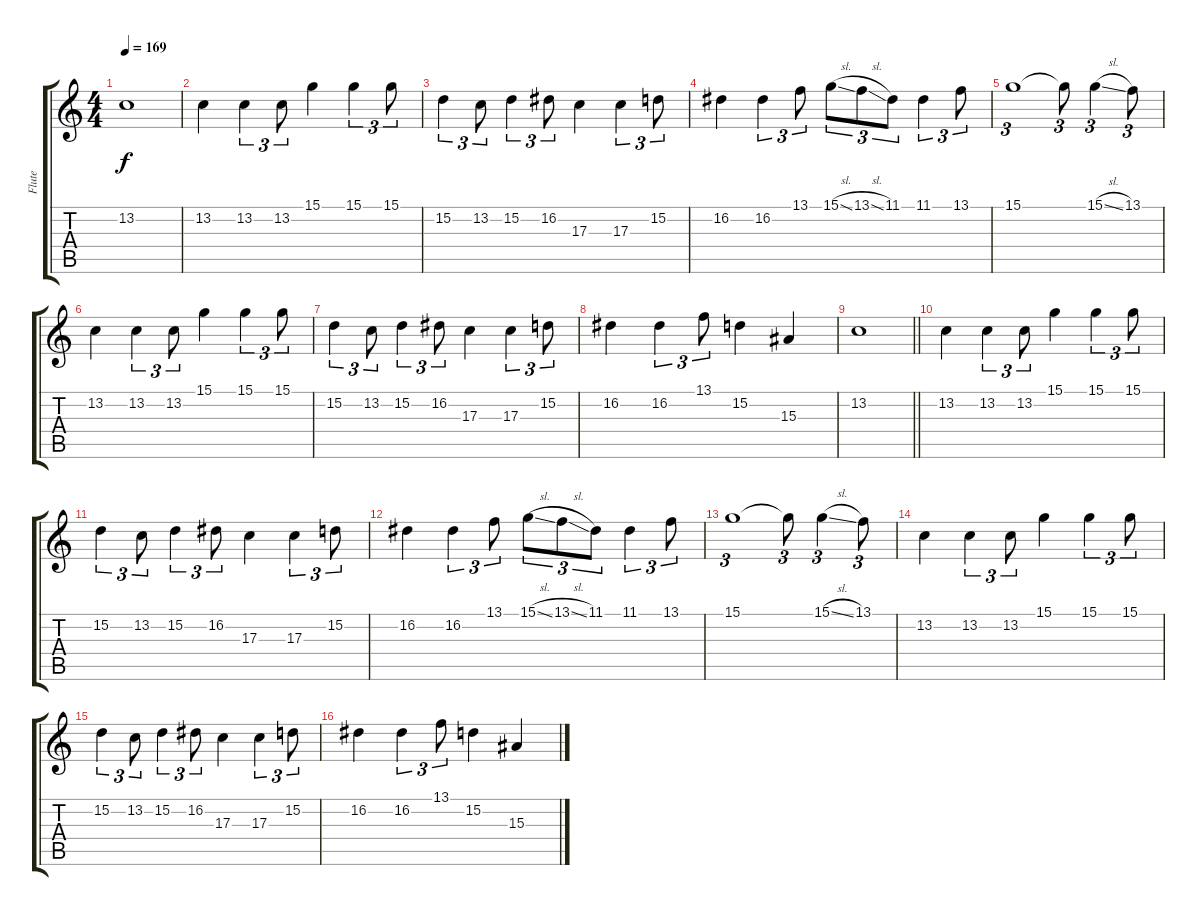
\track ("Flute" "Flute") {instrument flute}
\staff {score tabs}
\tuning (E4 B3 G3 D3 A2 E2) {hide}
\ts (4 4)
\tempo 169
\clef g2
\ks c
13.2.1{dy f} |
13.2.4 13.2.4{tu (3 2)} 13.2.8{tu (3 2)} 15.1.4 15.1.4{tu (3 2)} 15.1.8{tu (3 2)} |
15.2.4{tu (3 2)} 13.2.8{tu (3 2)} 15.2.4{tu (3 2)} 16.2.8{tu (3 2)} 17.3.4 17.3.4{tu (3 2)} 15.2.8{tu (3 2)} |
16.2.4 16.2.4{tu (3 2)} 13.1.8{tu (3 2)} 15.1{sl}.8{tu (3 2)} 13.1{sl}.8{tu (3 2)} 11.1.8{tu (3 2)} 11.1.4{tu (3 2)} 13.1.8{tu (3 2)} |
15.1.1{tu (3 2)} 15.1{t}.8{tu (3 2)} 15.1{sl}.4{tu (3 2)} 13.1.8{tu (3 2)} |
13.2.4 13.2.4{tu (3 2)} 13.2.8{tu (3 2)} 15.1.4 15.1.4{tu (3 2)} 15.1.8{tu (3 2)} |
15.2.4{tu (3 2)} 13.2.8{tu (3 2)} 15.2.4{tu (3 2)} 16.2.8{tu (3 2)} 17.3.4 17.3.4{tu (3 2)} 15.2.8{tu (3 2)} |
16.2.4 16.2.4{tu (3 2)} 13.1.8{tu (3 2)} 15.2.4 15.3.4 |
\barLineRight lightlight
13.2.1 |
13.2.4 13.2.4{tu (3 2)} 13.2.8{tu (3 2)} 15.1.4 15.1.4{tu (3 2)} 15.1.8{tu (3 2)} |
15.2.4{tu (3 2)} 13.2.8{tu (3 2)} 15.2.4{tu (3 2)} 16.2.8{tu (3 2)} 17.3.4 17.3.4{tu (3 2)} 15.2.8{tu (3 2)} |
16.2.4 16.2.4{tu (3 2)} 13.1.8{tu (3 2)} 15.1{sl}.8{tu (3 2)} 13.1{sl}.8{tu (3 2)} 11.1.8{tu (3 2)} 11.1.4{tu (3 2)} 13.1.8{tu (3 2)} |
15.1.1{tu (3 2)} 15.1{t}.8{tu (3 2)} 15.1{sl}.4{tu (3 2)} 13.1.8{tu (3 2)} |
13.2.4 13.2.4{tu (3 2)} 13.2.8{tu (3 2)} 15.1.4 15.1.4{tu (3 2)} 15.1.8{tu (3 2)} |
15.2.4{tu (3 2)} 13.2.8{tu (3 2)} 15.2.4{tu (3 2)} 16.2.8{tu (3 2)} 17.3.4 17.3.4{tu (3 2)} 15.2.8{tu (3 2)} |
16.2.4 16.2.4{tu (3 2)} 13.1.8{tu (3 2)} 15.2.4 15.3.4
